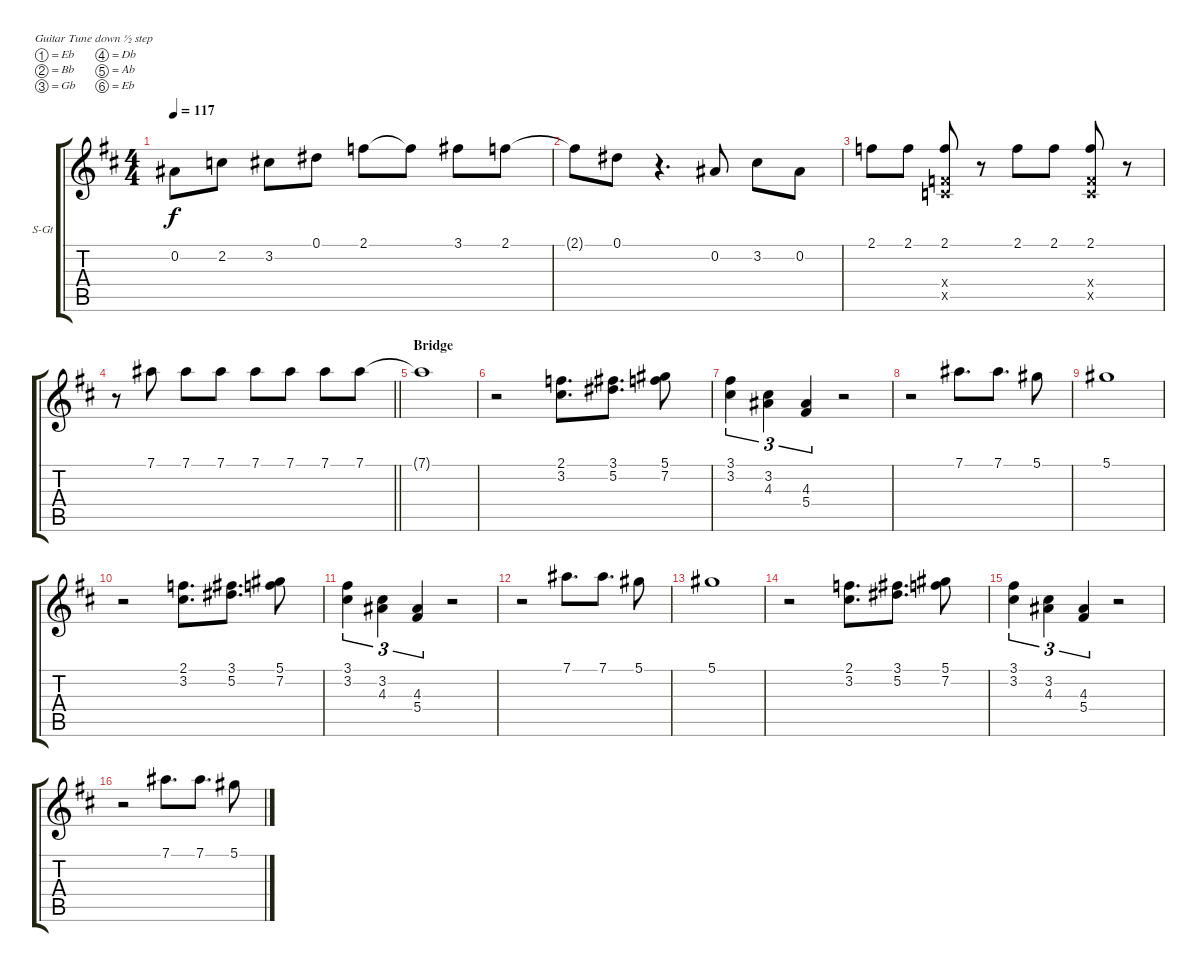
\bracketExtendMode groupsimilarinstruments
\firstSystemTrackNameOrientation horizontal
\otherSystemsTrackNameOrientation horizontal
\track ("Вокал" "S-Gt") {instrument trumpet}
\staff {score tabs}
\tuning (Eb4 Bb3 Gb3 Db3 Ab2 Eb2)
\displaytranspose 12
\ts (4 4)
\tempo 117
\clef g2
\ks d
0.2.8{dy f} 2.2.8 3.2.8 0.1.8 2.1.8 2.1{t}.8 3.1.8 2.1.8 |
2.1{t}.8 0.1.8 r.4{d} 0.2.8 3.2.8 0.2.8 |
2.1.8 2.1.8 (2.1 4.4{x} 4.5{x}).8 r.8 2.1.8 2.1.8 (2.1 4.4{x} 4.5{x}).8 r.8 |
\barLineRight lightlight
r.8 7.1.8 7.1.8 7.1.8 7.1.8 7.1.8 7.1.8 7.1.8 |
\section ("" "Bridge")
7.1{t}.1 |
r.2 (2.1 3.2).8{d} (3.1 5.2).8{d} (5.1 7.2).8 |
(3.1 3.2).4{tu (3 2)} (3.2 4.3).4{tu (3 2)} (4.3 5.4).4{tu (3 2)} r.2 |
r.2 7.1.8{d} 7.1.8{d} 5.1.8 |
5.1.1 |
r.2 (2.1 3.2).8{d} (3.1 5.2).8{d} (5.1 7.2).8 |
(3.1 3.2).4{tu (3 2)} (3.2 4.3).4{tu (3 2)} (4.3 5.4).4{tu (3 2)} r.2 |
r.2 7.1.8{d} 7.1.8{d} 5.1.8 |
5.1.1 |
r.2 (2.1 3.2).8{d} (3.1 5.2).8{d} (5.1 7.2).8 |
(3.1 3.2).4{tu (3 2)} (3.2 4.3).4{tu (3 2)} (4.3 5.4).4{tu (3 2)} r.2 |
r.2 7.1.8{d} 7.1.8{d} 5.1.8
